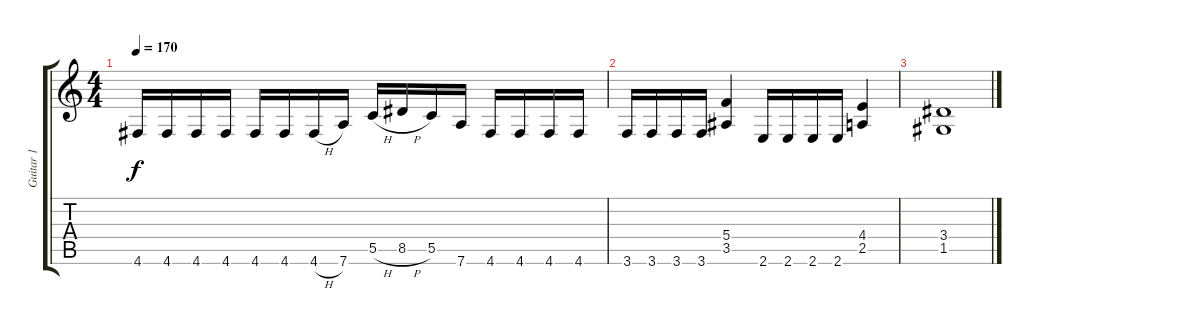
\track ("Guitar 1" "Guitar 1") {instrument distortionguitar}
\staff {score tabs}
\tuning (D4 A3 F3 C3 G2 D2) {hide}
\ts (4 4)
\tempo 170
\clef g2
\ks c
4.6.16{dy f} 4.6.16 4.6.16 4.6.16 4.6.16 4.6.16 4.6{h}.16 7.6.16 5.5{h}.16 8.5{h}.16 5.5.16 7.6.16 4.6.16 4.6.16 4.6.16 4.6.16 |
3.6.16 3.6.16 3.6.16 3.6.16 (5.4 3.5).4 2.6.16 2.6.16 2.6.16 2.6.16 (4.4 2.5).4 |
(3.4 1.5).1
